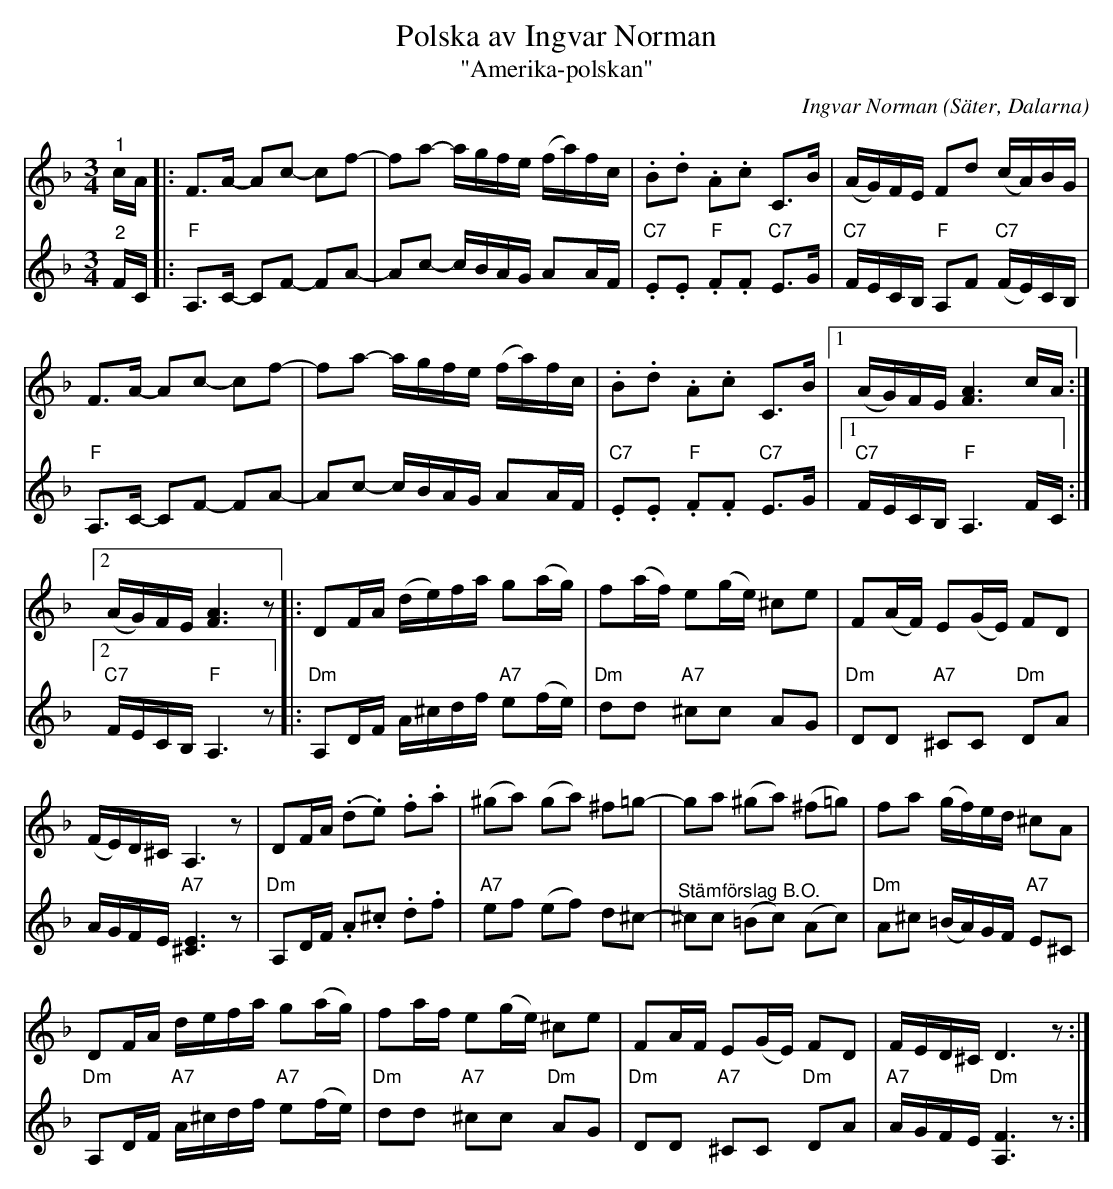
X:1
T:Polska av Ingvar Norman
T:"Amerika-polskan"
C:Ingvar Norman
O:Säter, Dalarna
L:1/8
M:3/4
K:F
V:1
"^1" c/A/ |: F>A- Ac- cf- | fa- a/g/f/e/ (f/a/)f/c/ | .B.d .A.c C>B | (A/G/)F/E/ Fd (c/A/)B/G/ |
 F>A- Ac- cf- | fa- a/g/f/e/ (f/a/)f/c/ | .B.d .A.c C>B |1 (A/G/)F/E/ [FA]3 c/A/ :|2
 (A/G/)F/E/ [FA]3 z |: DF/A/ (d/e/)f/a/ g(a/g/) | f(a/f/) e(g/e/) ^ce | F(A/F/) E(G/E/) FD |
(F/E/)D/^C/ A,3 z | DF/A/ (.d.e) .f.a | (^ga) (ga) ^f=g- | ga (^ga) (^f=g) | fa (g/f/)e/d/ ^cA |
DF/A/ d/e/f/a/ g(a/g/) | fa/f/ e(g/e/) ^ce | FA/F/ E(G/E/) FD | F/E/D/^C/ D3 z :|
V:2
"^2" F/C/ |: "F" A,>C- CF- FA- | Ac- c/B/A/G/ AA/F/ | "C7" .E.E "F" .F.F "C7" E>G | "C7" F/E/C/B,/ "F" A,F "C7" (F/E/)C/B,/ |
"F" A,>C- CF- FA- | Ac- c/B/A/G/ AA/F/ | "C7" .E.E "F" .F.F "C7" E>G |1 "C7" F/E/C/B,/ "F" A,3 F/C/ :|2
"C7" F/E/C/B,/ "F" A,3 z |: "Dm" A,D/F/ A/^c/d/f/"A7" e(f/e/) |"Dm" dd"A7" ^cc AG |"Dm" DD "A7" ^CC "Dm" DA |
A/G/F/E/"A7" [^CE]3 z |"Dm" A,D/F/ .A.^c .d.f |"A7" ef (ef) d^c- | "^Stämförslag B.O." ^cc (=Bc) (Ac) | "Dm" A^c (=B/A/)G/F/"A7" E^C |
"Dm" A,D/F/ "A7" A/^c/d/f/"A7" e(f/e/) | "Dm" dd "A7" ^cc "Dm" AG |"Dm" DD "A7" ^CC "Dm" DA | "A7" A/G/F/E/ "Dm" [A,F]3 z :|
